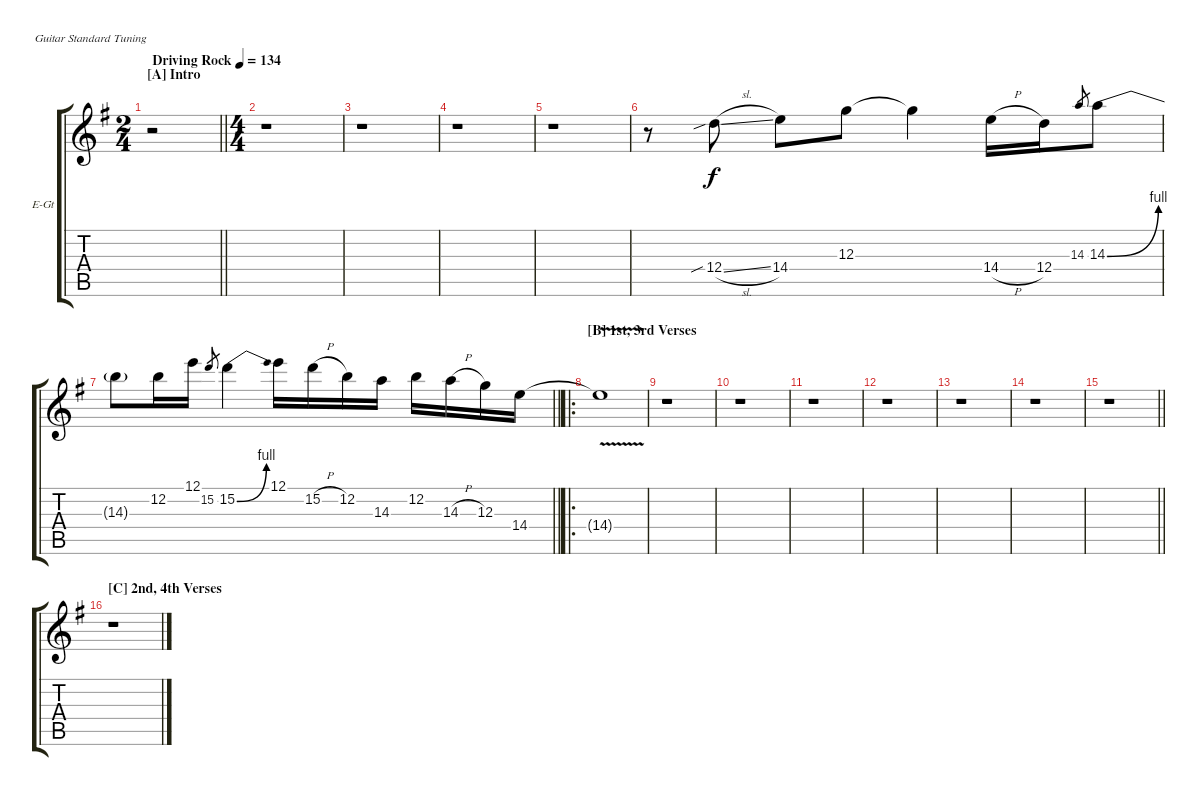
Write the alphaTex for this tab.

\defaultSystemsLayout 4
\bracketExtendMode groupsimilarinstruments
\firstSystemTrackNameOrientation horizontal
\otherSystemsTrackNameOrientation horizontal
\track ("Warren De Martini Overdub" "E-Gt") {instrument overdrivenguitar}
\staff {score tabs}
\tuning (E4 B3 G3 D3 A2 E2)
\ts (2 4)
\section ("A" "Intro")
\tempo (134 "Driving Rock")
\clef g2
\barLineRight lightlight
\ks g
r.2{dy f instrument overdrivenguitar} |
\ts (4 4)
r.1 |
r.1 |
r.1 |
r.1 |
r.8 12.4{sib sl}.8 14.4.8 12.3.8 12.3{t}.4 14.4{h}.16 12.4.16 14.3.8{gr} 14.3{be (bend 0 0 15 4)}.8 |
\barLineRight lightlight
14.3{t}.8 12.2.16 12.1.16 15.2.8{gr} 15.2{be (bend 0 0 15 4)}.4 12.1.16 15.2{h}.16 12.2.16 14.3.16 12.2.16 14.3{h}.16 12.3.16 14.4.16 |
\ro
\section ("B" "1st, 3rd Verses")
14.4{v t}.1 |
r.1 |
r.1 |
r.1 |
r.1 |
r.1 |
r.1 |
\barLineRight lightlight
r.1 |
\section ("C" "2nd, 4th Verses")
r.1
